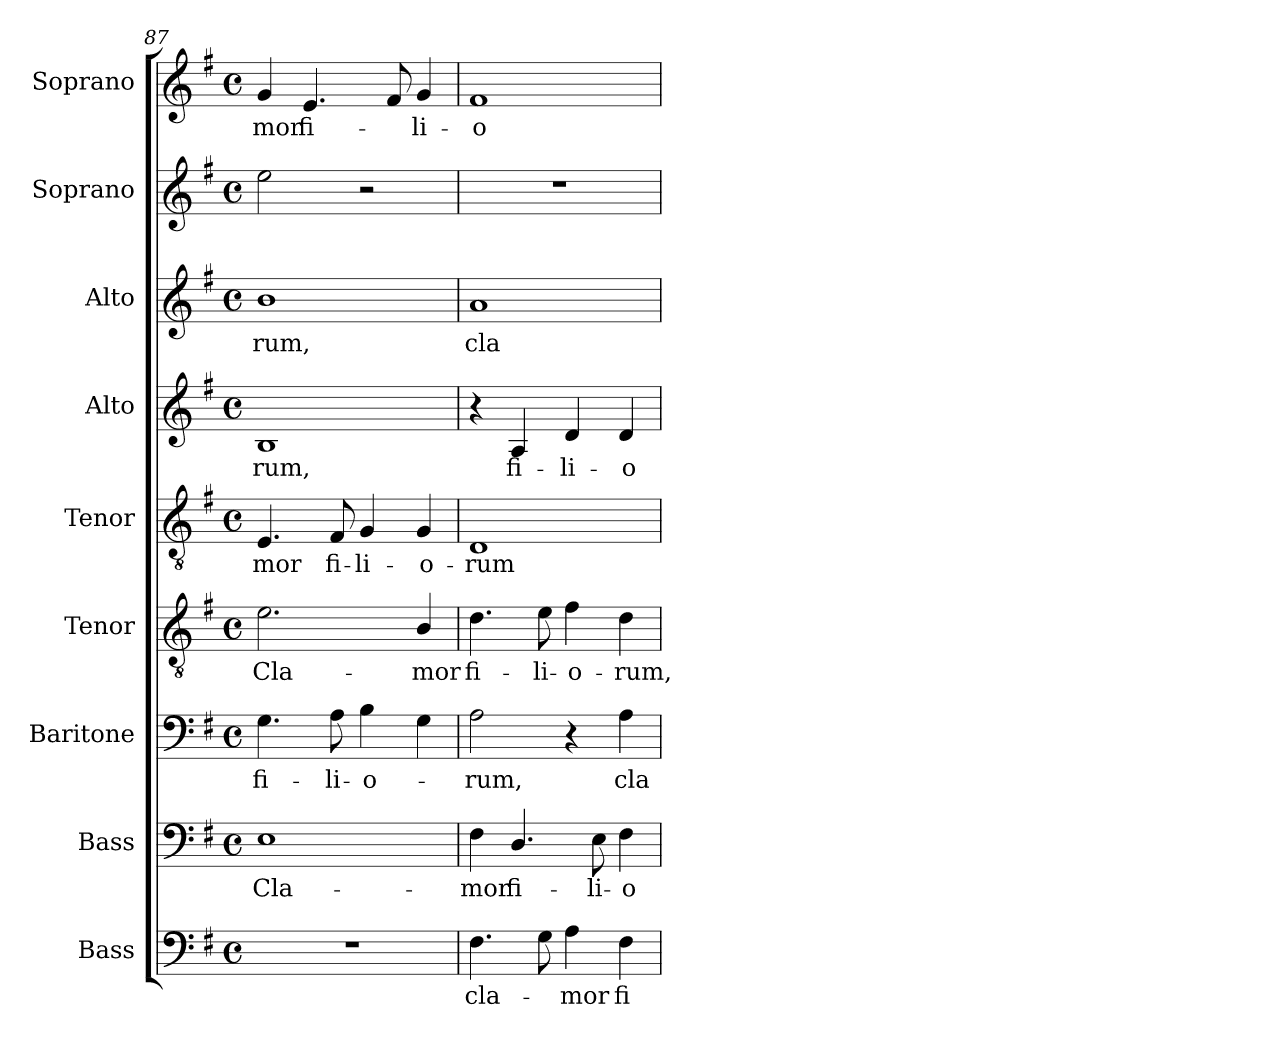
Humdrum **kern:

**kern	**text	**kern	**text	**kern	**text	**kern	**text	**kern	**text	**kern	**text	**kern	**text	**kern	**kern	**text
*part9	*part9	*part8	*part8	*part7	*part7	*part6	*part6	*part5	*part5	*part4	*part4	*part3	*part3	*part2	*part1	*part1
*staff9	*staff9	*staff8	*staff8	*staff7	*staff7	*staff6	*staff6	*staff5	*staff5	*staff4	*staff4	*staff3	*staff3	*staff2	*staff1	*staff1
*I"Bass	*	*I"Bass	*	*I"Baritone	*	*I"Tenor	*	*I"Tenor	*	*I"Alto	*	*I"Alto	*	*I"Soprano	*I"Soprano	*
*I'B.	*	*I'B.	*	*I'Bar.	*	*I'T.	*	*I'T.	*	*I'A.	*	*I'A.	*	*I'S.	*I'S.	*
*clefF4	*	*clefF4	*	*clefF4	*	*clefGv2	*	*clefGv2	*	*clefG2	*	*clefG2	*	*clefG2	*clefG2	*
*	*	*	*	*	*	*ITrd7c12	*	*ITrd7c12	*	*	*	*	*	*	*	*
*k[f#]	*	*k[f#]	*	*k[f#]	*	*k[f#]	*	*k[f#]	*	*k[f#]	*	*k[f#]	*	*k[f#]	*k[f#]	*
*G:	*	*G:	*	*G:	*	*G:	*	*G:	*	*G:	*	*G:	*	*G:	*G:	*
*M4/4	*	*M4/4	*	*M4/4	*	*M4/4	*	*M4/4	*	*M4/4	*	*M4/4	*	*M4/4	*M4/4	*
*met(c)	*	*met(c)	*	*met(c)	*	*met(c)	*	*met(c)	*	*met(c)	*	*met(c)	*	*met(c)	*met(c)	*
=87	=87	=87	=87	=87	=87	=87	=87	=87	=87	=87	=87	=87	=87	=87	=87	=87
!	!	!	!LO:LY:b:color=#000000	!	!	!	!	!	!	!	!	!	!	!	!	!
!	!	!	!	!	!LO:LY:b:color=#000000	!	!	!	!	!	!	!	!	!	!	!
!	!	!	!	!	!	!	!LO:LY:b:color=#000000	!	!	!	!	!	!	!	!	!
!	!	!	!	!	!	!	!	!	!LO:LY:b:color=#000000	!	!	!	!	!	!	!
!	!	!	!	!	!	!	!	!	!	!	!LO:LY:b:color=#000000	!	!	!	!	!
!	!	!	!	!	!	!	!	!	!	!	!	!	!LO:LY:b:color=#000000	!	!	!
!	!	!	!	!	!	!	!	!	!	!	!	!	!	!	!	!LO:LY:b:color=#000000
1r	.	1Ei	Cla-	4.Gi\	fi-	2.Ei\	Cla-	4.EEi/	-mor	1Bi	-rum,	1bi	-rum,	2eei\	4gi/	-mor
!	!	!	!	!	!	!	!	!	!	!	!	!	!	!	!	!LO:LY:b:color=#000000
.	.	.	.	.	.	.	.	.	.	.	.	.	.	.	4.ei/	fi-
!	!	!	!	!	!LO:LY:b:color=#000000	!	!	!	!	!	!	!	!	!	!	!
!	!	!	!	!	!	!	!	!	!LO:LY:b:color=#000000	!	!	!	!	!	!	!
.	.	.	.	8Ai\	-li-	.	.	8FF#i/	fi-	.	.	.	.	.	.	.
!	!	!	!	!	!LO:LY:b:color=#000000	!	!	!	!	!	!	!	!	!	!	!
!	!	!	!	!	!	!	!	!	!LO:LY:b:color=#000000	!	!	!	!	!	!	!
.	.	.	.	4Bi\	-o-	.	.	4GGi/	-li-	.	.	.	.	2r	.	.
.	.	.	.	.	.	.	.	.	.	.	.	.	.	.	8f#i/	.
!	!	!	!	!	!	!	!LO:LY:b:color=#000000	!	!	!	!	!	!	!	!	!
!	!	!	!	!	!	!	!	!	!LO:LY:b:color=#000000	!	!	!	!	!	!	!
!	!	!	!	!	!	!	!	!	!	!	!	!	!	!	!	!LO:LY:b:color=#000000
.	.	.	.	4Gi\	.	4BBi/	-mor	4GGi/	-o-	.	.	.	.	.	4gi/	-li-
=88	=88	=88	=88	=88	=88	=88	=88	=88	=88	=88	=88	=88	=88	=88	=88	=88
!	!LO:LY:b:color=#000000	!	!	!	!	!	!	!	!	!	!	!	!	!	!	!
!	!	!	!LO:LY:b:color=#000000	!	!	!	!	!	!	!	!	!	!	!	!	!
!	!	!	!	!	!LO:LY:b:color=#000000	!	!	!	!	!	!	!	!	!	!	!
!	!	!	!	!	!	!	!LO:LY:b:color=#000000	!	!	!	!	!	!	!	!	!
!	!	!	!	!	!	!	!	!	!LO:LY:b:color=#000000	!	!	!	!	!	!	!
!	!	!	!	!	!	!	!	!	!	!	!	!	!LO:LY:b:color=#000000	!	!	!
!	!	!	!	!	!	!	!	!	!	!	!	!	!	!	!	!LO:LY:b:color=#000000
4.F#i\	cla-	4F#i\	-mor	2Ai\	-rum,	4.Di\	fi-	1DDi	-rum	4r	.	1ai	cla-	1r	1f#i	-o-
!	!	!	!LO:LY:b:color=#000000	!	!	!	!	!	!	!	!	!	!	!	!	!
!	!	!	!	!	!	!	!	!	!	!	!LO:LY:b:color=#000000	!	!	!	!	!
.	.	4.Di/	fi-	.	.	.	.	.	.	4Ai/	fi-	.	.	.	.	.
!	!	!	!	!	!	!	!LO:LY:b:color=#000000	!	!	!	!	!	!	!	!	!
8Gi\	.	.	.	.	.	8Ei\	-li-	.	.	.	.	.	.	.	.	.
!	!LO:LY:b:color=#000000	!	!	!	!	!	!	!	!	!	!	!	!	!	!	!
!	!	!	!	!	!	!	!LO:LY:b:color=#000000	!	!	!	!	!	!	!	!	!
!	!	!	!	!	!	!	!	!	!	!	!LO:LY:b:color=#000000	!	!	!	!	!
4Ai\	-mor	.	.	4r	.	4F#i\	-o-	.	.	4di/	-li-	.	.	.	.	.
!	!	!	!LO:LY:b:color=#000000	!	!	!	!	!	!	!	!	!	!	!	!	!
.	.	8Ei\	-li-	.	.	.	.	.	.	.	.	.	.	.	.	.
!	!LO:LY:b:color=#000000	!	!	!	!	!	!	!	!	!	!	!	!	!	!	!
!	!	!	!LO:LY:b:color=#000000	!	!	!	!	!	!	!	!	!	!	!	!	!
!	!	!	!	!	!LO:LY:b:color=#000000	!	!	!	!	!	!	!	!	!	!	!
!	!	!	!	!	!	!	!LO:LY:b:color=#000000	!	!	!	!	!	!	!	!	!
!	!	!	!	!	!	!	!	!	!	!	!LO:LY:b:color=#000000	!	!	!	!	!
4F#i\	fi-	4F#i\	-o-	4Ai\	cla-	4Di\	-rum,	.	.	4di/	-o-	.	.	.	.	.
=	=	=	=	=	=	=	=	=	=	=	=	=	=	=	=	=
*-	*-	*-	*-	*-	*-	*-	*-	*-	*-	*-	*-	*-	*-	*-	*-	*-
